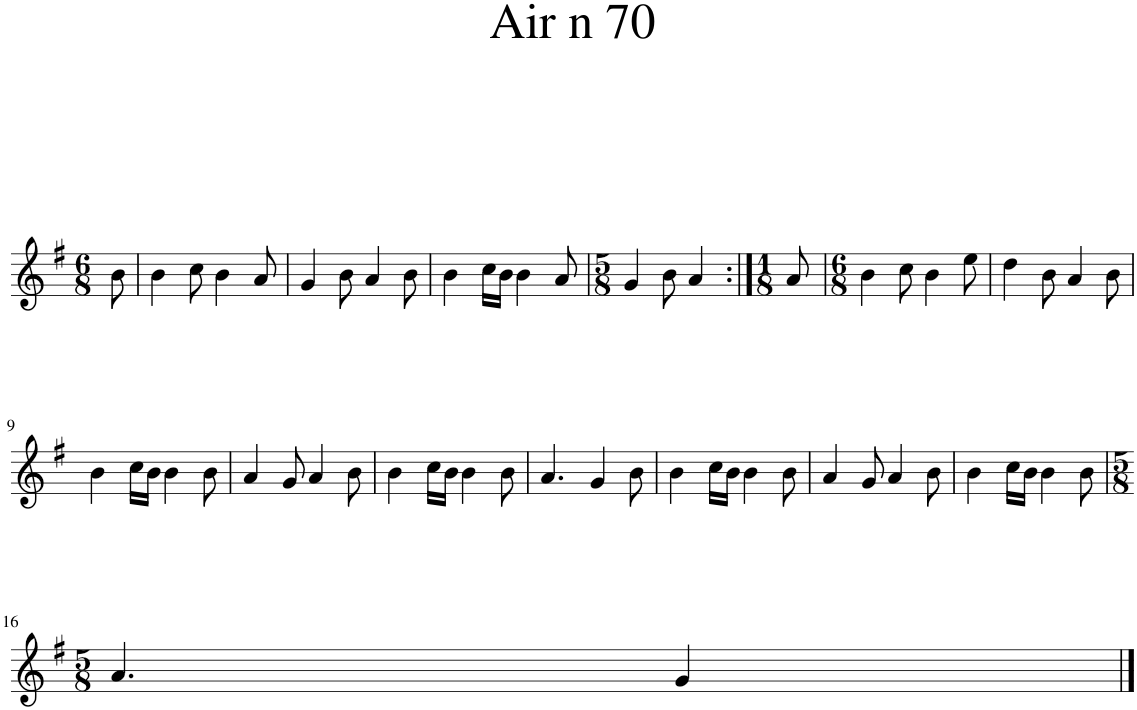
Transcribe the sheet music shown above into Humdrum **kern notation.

**kern
*part1
*staff1
*I"Piano
*I'Pno.
*clefG2
*k[f#]
*M6/8
=1
8b\
=2
4b\
8cc\
4b\
8a/
=3
4g/
8b\
4a/
8b\
=4
4b\
16cc\LL
16b\JJ
4b\
8a/
=5
*M5/8
4g/
8b\
4a/
=6:|!
*M1/8
8a/
=7
*M6/8
4b\
8cc\
4b\
8ee\
=8
4dd\
8b\
4a/
8b\
!!LO:LB:g=z
=9
4b\
16cc\LL
16b\JJ
4b\
8b\
=10
4a/
8g/
4a/
8b\
=11
4b\
16cc\LL
16b\JJ
4b\
8b\
=12
4.a/
4g/
8b\
=13
4b\
16cc\LL
16b\JJ
4b\
8b\
=14
4a/
8g/
4a/
8b\
=15
4b\
16cc\LL
16b\JJ
4b\
8b\
!!LO:LB:g=z
=16
*M5/8
4.a/
4g/
==
*-
